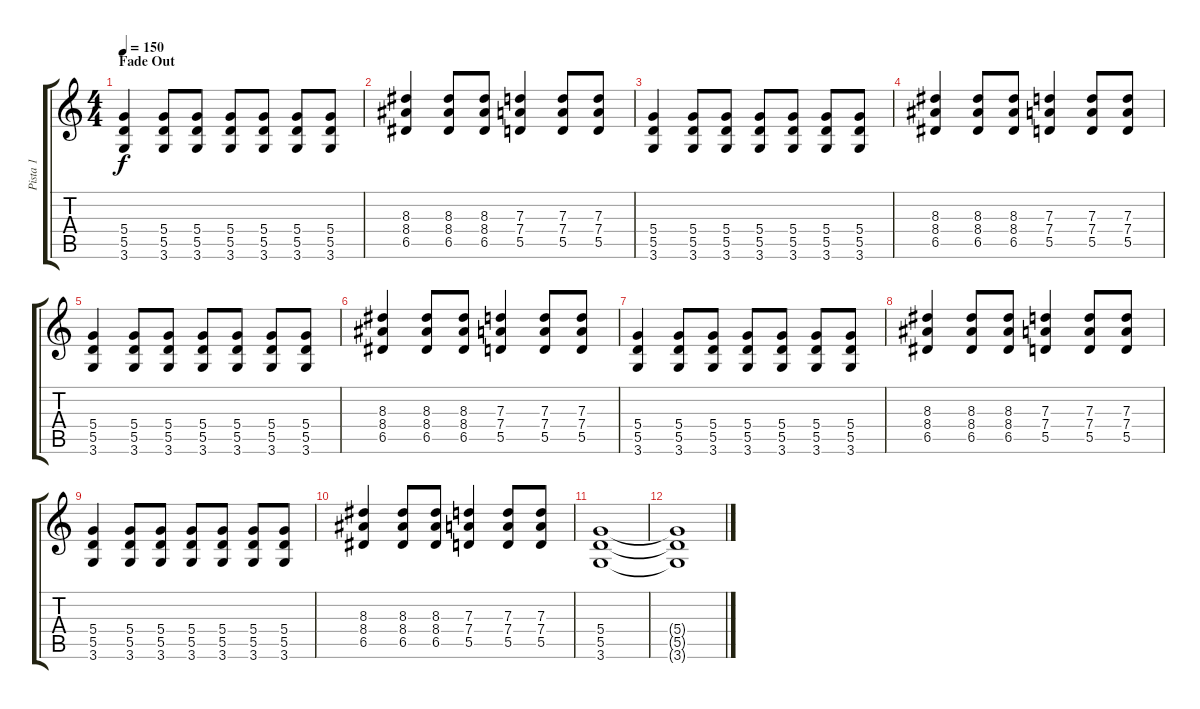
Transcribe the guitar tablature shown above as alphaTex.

\track ("Pista 1" "Pista 1") {instrument distortionguitar}
\staff {score tabs}
\tuning (E4 B3 G3 D3 A2 E2) {hide}
\ts (4 4)
\section ("" "Fade Out")
\tempo 150
\clef g2
\ks c
(5.4 5.5 3.6).4{dy f} (5.4 5.5 3.6).8 (5.4 5.5 3.6).8 (5.4 5.5 3.6).8 (5.4 5.5 3.6).8 (5.4 5.5 3.6).8 (5.4 5.5 3.6).8 |
(8.3 8.4 6.5).4 (8.3 8.4 6.5).8 (8.3 8.4 6.5).8 (7.3 7.4 5.5).4 (7.3 7.4 5.5).8 (7.3 7.4 5.5).8 |
(5.4 5.5 3.6).4 (5.4 5.5 3.6).8 (5.4 5.5 3.6).8 (5.4 5.5 3.6).8 (5.4 5.5 3.6).8 (5.4 5.5 3.6).8 (5.4 5.5 3.6).8 |
(8.3 8.4 6.5).4 (8.3 8.4 6.5).8 (8.3 8.4 6.5).8 (7.3 7.4 5.5).4 (7.3 7.4 5.5).8 (7.3 7.4 5.5).8 |
(5.4 5.5 3.6).4 (5.4 5.5 3.6).8 (5.4 5.5 3.6).8 (5.4 5.5 3.6).8 (5.4 5.5 3.6).8 (5.4 5.5 3.6).8 (5.4 5.5 3.6).8 |
(8.3 8.4 6.5).4 (8.3 8.4 6.5).8 (8.3 8.4 6.5).8 (7.3 7.4 5.5).4 (7.3 7.4 5.5).8 (7.3 7.4 5.5).8 |
(5.4 5.5 3.6).4 (5.4 5.5 3.6).8 (5.4 5.5 3.6).8 (5.4 5.5 3.6).8 (5.4 5.5 3.6).8 (5.4 5.5 3.6).8 (5.4 5.5 3.6).8 |
(8.3 8.4 6.5).4 (8.3 8.4 6.5).8 (8.3 8.4 6.5).8 (7.3 7.4 5.5).4 (7.3 7.4 5.5).8 (7.3 7.4 5.5).8 |
(5.4 5.5 3.6).4 (5.4 5.5 3.6).8 (5.4 5.5 3.6).8 (5.4 5.5 3.6).8 (5.4 5.5 3.6).8 (5.4 5.5 3.6).8 (5.4 5.5 3.6).8 |
(8.3 8.4 6.5).4 (8.3 8.4 6.5).8 (8.3 8.4 6.5).8 (7.3 7.4 5.5).4 (7.3 7.4 5.5).8 (7.3 7.4 5.5).8 |
(5.4 5.5 3.6).1 |
(5.4{t} 5.5{t} 3.6{t}).1
